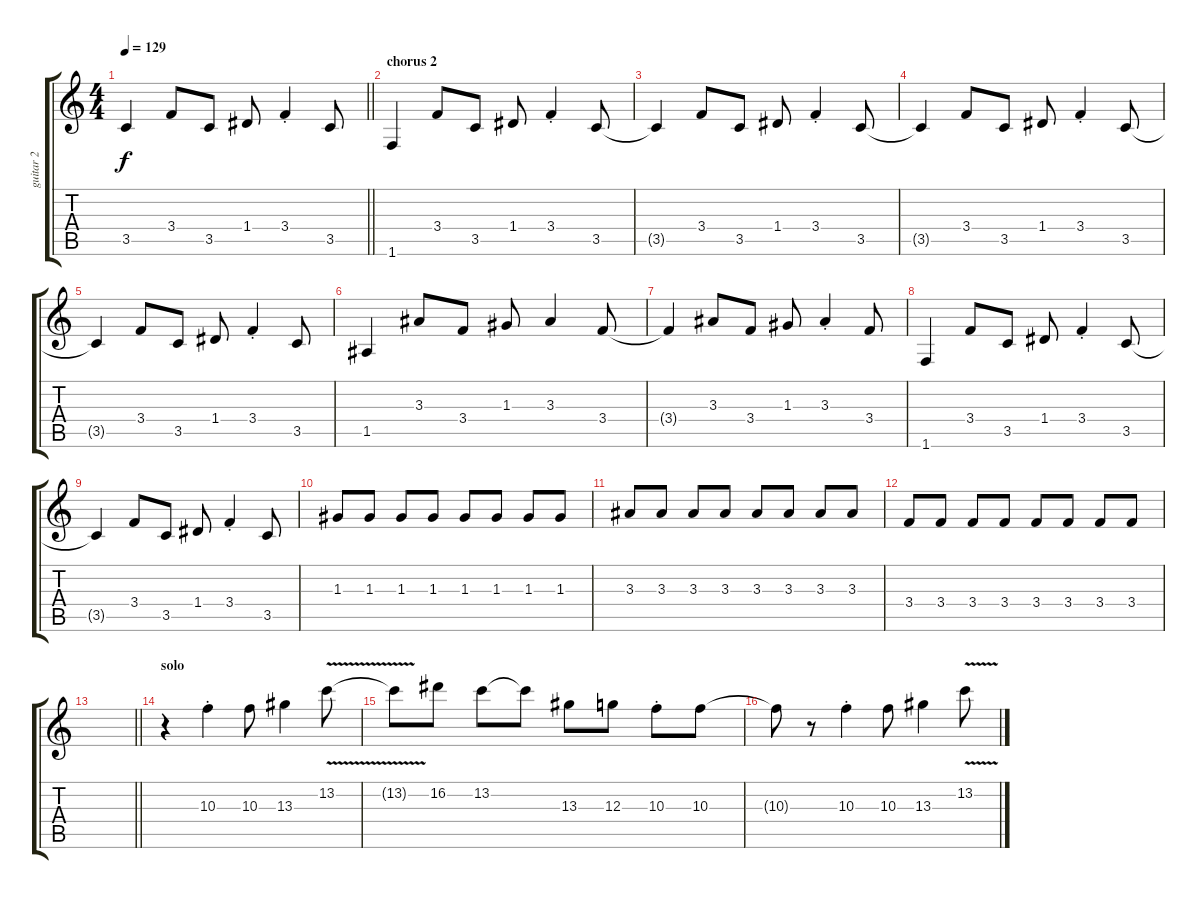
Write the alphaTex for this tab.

\track ("guitar 2" "guitar 2") {instrument overdrivenguitar}
\staff {score tabs}
\tuning (E4 B3 G3 D3 A2 E2) {hide}
\ts (4 4)
\tempo 129
\clef g2
\barLineRight lightlight
\ks c
3.5{t}.4{dy f} 3.4.8 3.5.8 1.4.8 3.4{st}.4 3.5.8 |
\section ("" "chorus 2")
1.6.4 3.4.8 3.5.8 1.4.8 3.4{st}.4 3.5.8 |
3.5{t}.4 3.4.8 3.5.8 1.4.8 3.4{st}.4 3.5.8 |
3.5{t}.4 3.4.8 3.5.8 1.4.8 3.4{st}.4 3.5.8 |
3.5{t}.4 3.4.8 3.5.8 1.4.8 3.4{st}.4 3.5.8 |
1.5.4 3.3.8 3.4.8 1.3.8 3.3.4 3.4.8 |
3.4{t}.4 3.3.8 3.4.8 1.3.8 3.3{st}.4 3.4.8 |
1.6.4 3.4.8 3.5.8 1.4.8 3.4{st}.4 3.5.8 |
3.5{t}.4 3.4.8 3.5.8 1.4.8 3.4{st}.4 3.5.8 |
1.3.8 1.3.8 1.3.8 1.3.8 1.3.8 1.3.8 1.3.8 1.3.8 |
3.3.8 3.3.8 3.3.8 3.3.8 3.3.8 3.3.8 3.3.8 3.3.8 |
3.4.8 3.4.8 3.4.8 3.4.8 3.4.8 3.4.8 3.4.8 3.4.8 |
\barLineRight lightlight
|
\section ("" "solo")
r.4{volume 10} 10.3{st}.4 10.3.8 13.3.4 13.2{v}.8 |
13.2{t}.8 16.2.8 13.2.8 13.2{t}.8 13.3.8 12.3.8 10.3{st}.8 10.3.8 |
10.3{t}.8 r.8 10.3{st}.4 10.3.8 13.3.4 13.2{v}.8
